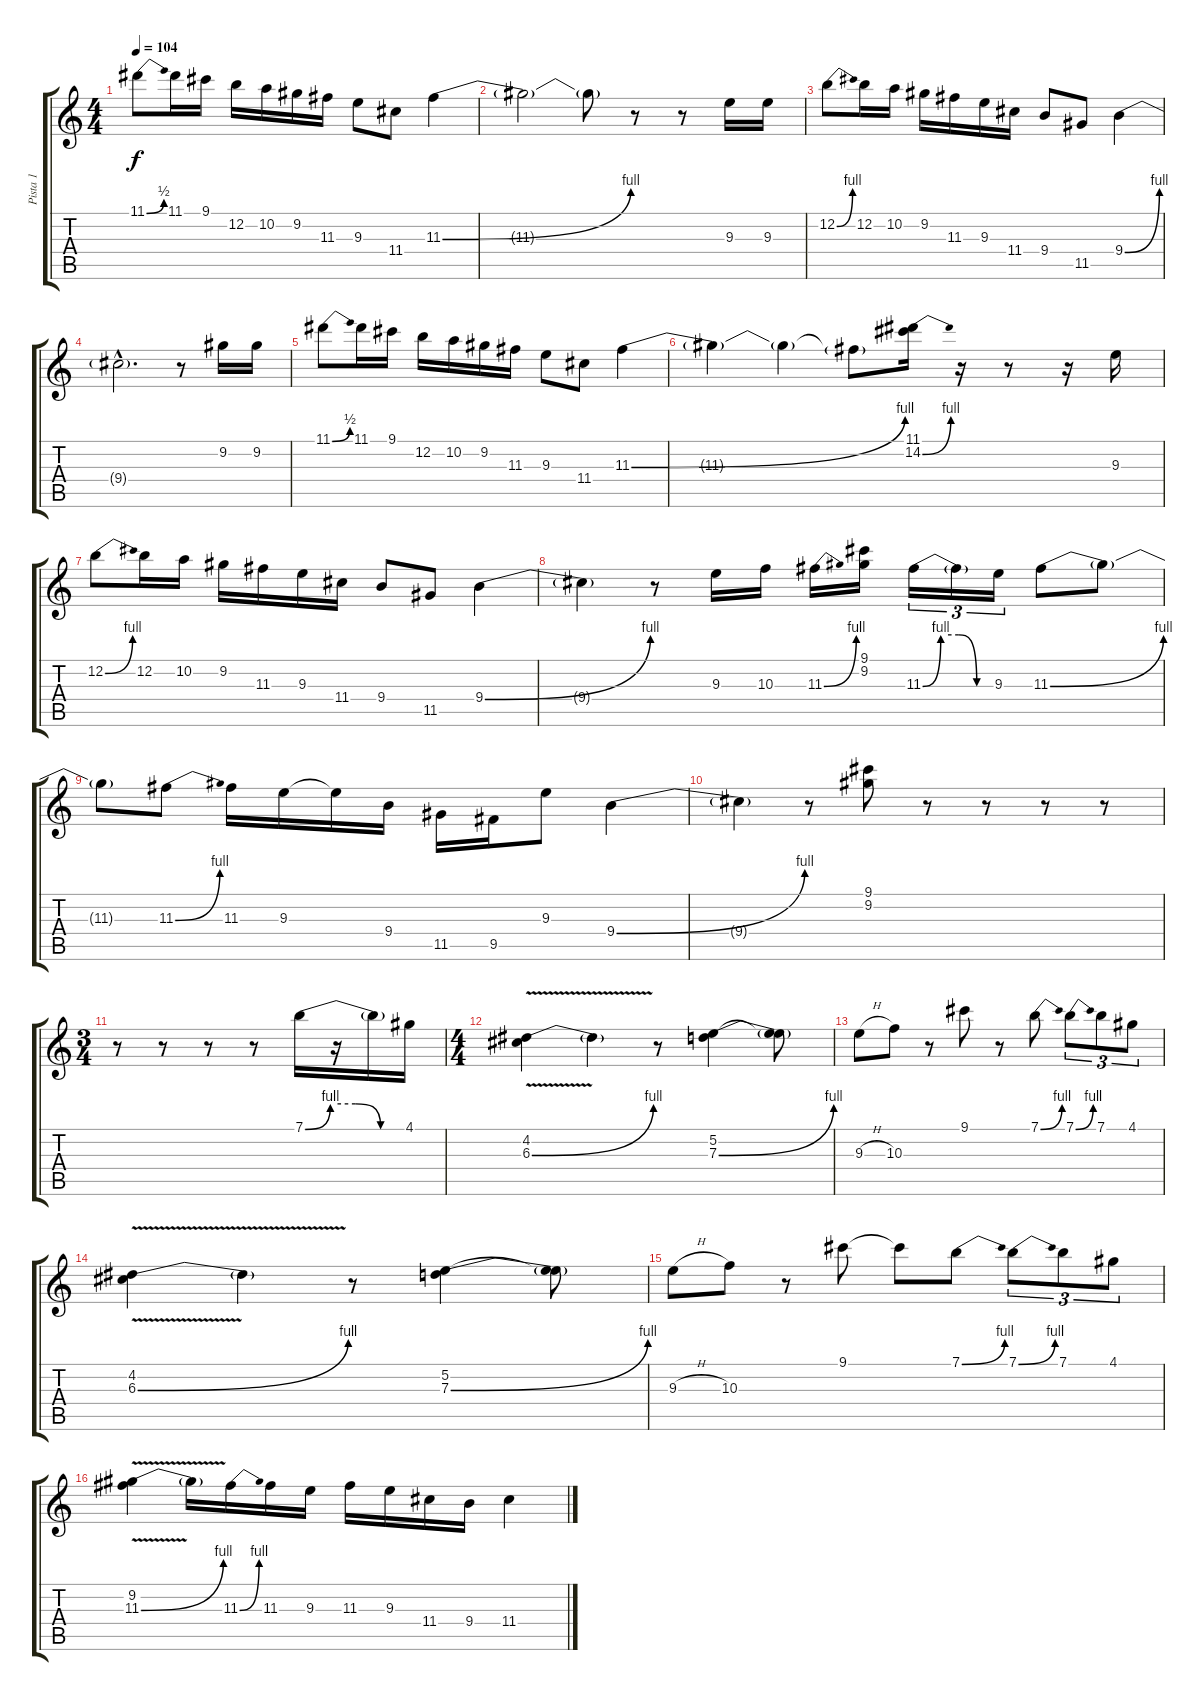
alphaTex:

\track ("Pista 1" "Pista 1") {instrument overdrivenguitar}
\staff {score tabs}
\tuning (E4 B3 G3 D3 A2 E2) {hide}
\ts (4 4)
\tempo 104
\clef g2
\ks c
11.1{be (bend 0 0 60 2)}.8{dy f} 11.1.16 9.1.16 12.2.16 10.2.16 9.2.16 11.3.16 9.3.8 11.4.8 11.3{be (bend 0 0 60 4)}.4 |
11.3{t}.2 11.3{t}.8 r.8 r.8 9.3.16 9.3.16 |
12.2{be (bend 0 0 60 4)}.8 12.2.16 10.2.16 9.2.16 11.3.16 9.3.16 11.4.16 9.4.8 11.5.8 9.4{be (bend 0 0 60 4)}.4 |
9.4{hac t}.2{d} r.8 9.2.16 9.2.16 |
11.1{be (bend 0 0 60 2)}.8 11.1.16 9.1.16 12.2.16 10.2.16 9.2.16 11.3.16 9.3.8 11.4.8 11.3{be (bend 0 0 60 4)}.4 |
11.3{t}.4 11.3{t}.4 11.3{t}.8 (11.1 14.2{be (bend 0 0 60 4)}).16 r.16 r.8 r.16 9.3.16 |
12.2{be (bend 0 0 60 4)}.8 12.2.16 10.2.16 9.2.16 11.3.16 9.3.16 11.4.16 9.4.8 11.5.8 9.4{be (bend 0 0 60 4)}.4 |
9.4{t}.4 r.8 9.3.16 10.3.16 11.3{be (bend 0 0 60 4)}.16 (9.1 9.2).16 11.3{be (custom 0 0 15 4 30 4 45 0 60 0)}.16{tu (3 2)} 11.3{t}.16{tu (3 2)} 9.3.16{tu (3 2)} 11.3{be (bend 0 0 60 4)}.8 11.3{t}.8 |
11.3{t}.8 11.3{be (bend 0 0 60 4)}.8 11.3.16 9.3.16 9.3{t}.16 9.4.16 11.5.16 9.5.16 9.3.8 9.4{be (bend 0 0 60 4)}.4 |
9.4{t}.4 r.8 (9.1 9.2).8 r.8 r.8 r.8 r.8 |
\ts (3 4)
r.8 r.8 r.8 r.8 7.1{be (custom 0 0 15 4 30 4 45 0 60 0)}.16 r.16 7.1{t}.16 4.1.16 |
\ts (4 4)
(4.2 6.3{be (bend 0 0 60 4) v}).4 6.3{t}.4 r.8 (5.2 7.3{be (bend 0 0 60 4)}).4 (5.2{t} 7.3{t}).8 |
9.3{h}.8 10.3.8 r.8 9.1.8 r.8 7.1{be (bend 0 0 60 4)}.8 7.1{be (bend 0 0 60 4)}.8{tu (3 2)} 7.1.8{tu (3 2)} 4.1.8{tu (3 2)} |
(4.2 6.3{be (bend 0 0 60 4) v}).4 6.3{t}.4 r.8 (5.2 7.3{be (bend 0 0 60 4)}).4 (5.2{t} 7.3{t}).8 |
9.3{h}.8 10.3.8 r.8 9.1.8 9.1{t}.8 7.1{be (bend 0 0 60 4)}.8 7.1{be (bend 0 0 60 4)}.8{tu (3 2)} 7.1.8{tu (3 2)} 4.1.8{tu (3 2)} |
(9.2 11.3{be (bend 0 0 60 4) v}).4 11.3{t}.16 11.3{be (bend 0 0 60 4)}.16 11.3.16 9.3.16 11.3.16 9.3.16 11.4.16 9.4.16 11.4.4
